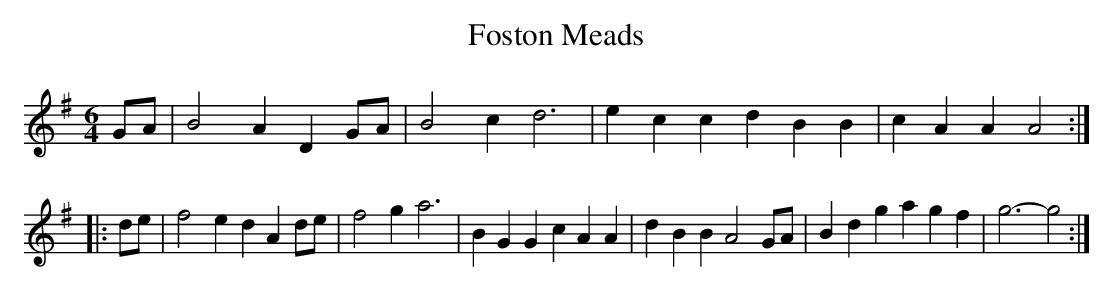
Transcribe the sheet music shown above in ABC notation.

X:1
T:Foston Meads
M:6/4
L:1/8
K:G
GA|B4 A2 D2GA|B4 c2 d6|e2c2c2 d2B2B2|c2A2A2 A4:|
|:de|f4e2 d2A2de|f4g2 a6|B2G2G2c2A2A2|d2B2B2 A4 GA|B2d2g2 a2g2f2|g6- g4:|
